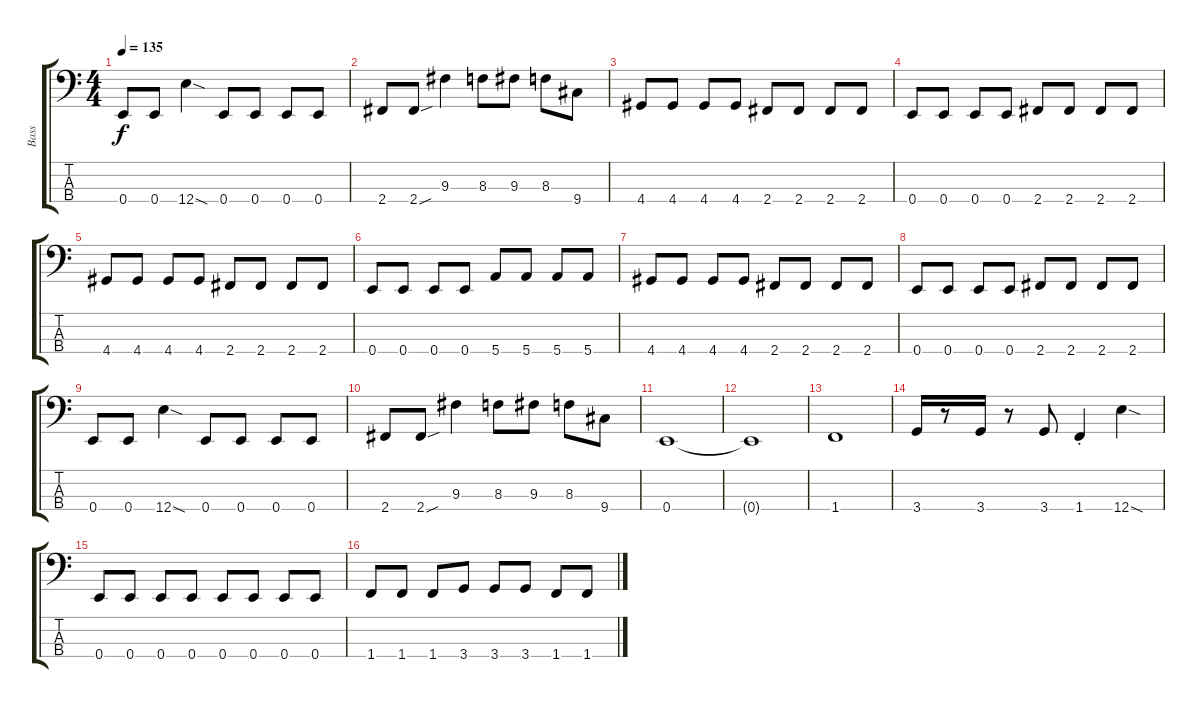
\track ("Bass" "Bass") {instrument electricbasspick}
\staff {score tabs}
\tuning (G2 D2 A1 E1) {hide}
\ts (4 4)
\tempo 135
\clef f4
\ks c
0.4.8{dy f} 0.4.8 12.4{sod}.4 0.4.8 0.4.8 0.4.8 0.4.8 |
2.4.8 2.4{sou}.8 9.3.4 8.3.8 9.3.8 8.3.8 9.4.8 |
4.4.8 4.4.8 4.4.8 4.4.8 2.4.8 2.4.8 2.4.8 2.4.8 |
0.4.8 0.4.8 0.4.8 0.4.8 2.4.8 2.4.8 2.4.8 2.4.8 |
4.4.8 4.4.8 4.4.8 4.4.8 2.4.8 2.4.8 2.4.8 2.4.8 |
0.4.8 0.4.8 0.4.8 0.4.8 5.4.8 5.4.8 5.4.8 5.4.8 |
4.4.8 4.4.8 4.4.8 4.4.8 2.4.8 2.4.8 2.4.8 2.4.8 |
0.4.8 0.4.8 0.4.8 0.4.8 2.4.8 2.4.8 2.4.8 2.4.8 |
0.4.8 0.4.8 12.4{sod}.4 0.4.8 0.4.8 0.4.8 0.4.8 |
2.4.8 2.4{sou}.8 9.3.4 8.3.8 9.3.8 8.3.8 9.4.8 |
0.4.1 |
0.4{t}.1 |
1.4.1 |
3.4.16 r.8 3.4.16 r.8 3.4.8 1.4{st}.4 12.4{sod}.4 |
0.4.8 0.4.8 0.4.8 0.4.8 0.4.8 0.4.8 0.4.8 0.4.8 |
1.4.8 1.4.8 1.4.8 3.4.8 3.4.8 3.4.8 1.4.8 1.4.8
